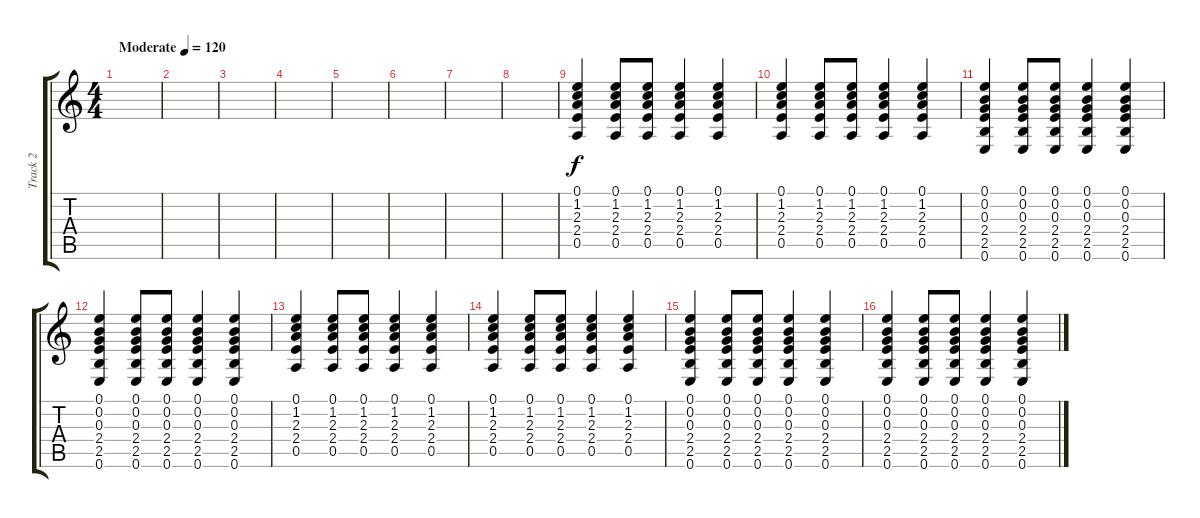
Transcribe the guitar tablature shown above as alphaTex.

\track ("Track 2" "Track 2") {instrument acousticguitarsteel}
\staff {score tabs}
\tuning (E4 B3 G3 D3 A2 E2) {hide}
\ts (4 4)
\tempo (120 "Moderate")
\clef g2
\ks c
|
|
|
|
|
|
|
|
(0.1 1.2 2.3 2.4 0.5).4 (0.1 1.2 2.3 2.4 0.5).8 (0.1 1.2 2.3 2.4 0.5).8 (0.1 1.2 2.3 2.4 0.5).4 (0.1 1.2 2.3 2.4 0.5).4 |
(0.1 1.2 2.3 2.4 0.5).4 (0.1 1.2 2.3 2.4 0.5).8 (0.1 1.2 2.3 2.4 0.5).8 (0.1 1.2 2.3 2.4 0.5).4 (0.1 1.2 2.3 2.4 0.5).4 |
(0.1 0.2 0.3 2.4 2.5 0.6).4 (0.1 0.2 0.3 2.4 2.5 0.6).8 (0.1 0.2 0.3 2.4 2.5 0.6).8 (0.1 0.2 0.3 2.4 2.5 0.6).4 (0.1 0.2 0.3 2.4 2.5 0.6).4 |
(0.1 0.2 0.3 2.4 2.5 0.6).4 (0.1 0.2 0.3 2.4 2.5 0.6).8 (0.1 0.2 0.3 2.4 2.5 0.6).8 (0.1 0.2 0.3 2.4 2.5 0.6).4 (0.1 0.2 0.3 2.4 2.5 0.6).4 |
(0.1 1.2 2.3 2.4 0.5).4 (0.1 1.2 2.3 2.4 0.5).8 (0.1 1.2 2.3 2.4 0.5).8 (0.1 1.2 2.3 2.4 0.5).4 (0.1 1.2 2.3 2.4 0.5).4 |
(0.1 1.2 2.3 2.4 0.5).4 (0.1 1.2 2.3 2.4 0.5).8 (0.1 1.2 2.3 2.4 0.5).8 (0.1 1.2 2.3 2.4 0.5).4 (0.1 1.2 2.3 2.4 0.5).4 |
(0.1 0.2 0.3 2.4 2.5 0.6).4 (0.1 0.2 0.3 2.4 2.5 0.6).8 (0.1 0.2 0.3 2.4 2.5 0.6).8 (0.1 0.2 0.3 2.4 2.5 0.6).4 (0.1 0.2 0.3 2.4 2.5 0.6).4 |
(0.1 0.2 0.3 2.4 2.5 0.6).4 (0.1 0.2 0.3 2.4 2.5 0.6).8 (0.1 0.2 0.3 2.4 2.5 0.6).8 (0.1 0.2 0.3 2.4 2.5 0.6).4 (0.1 0.2 0.3 2.4 2.5 0.6).4
